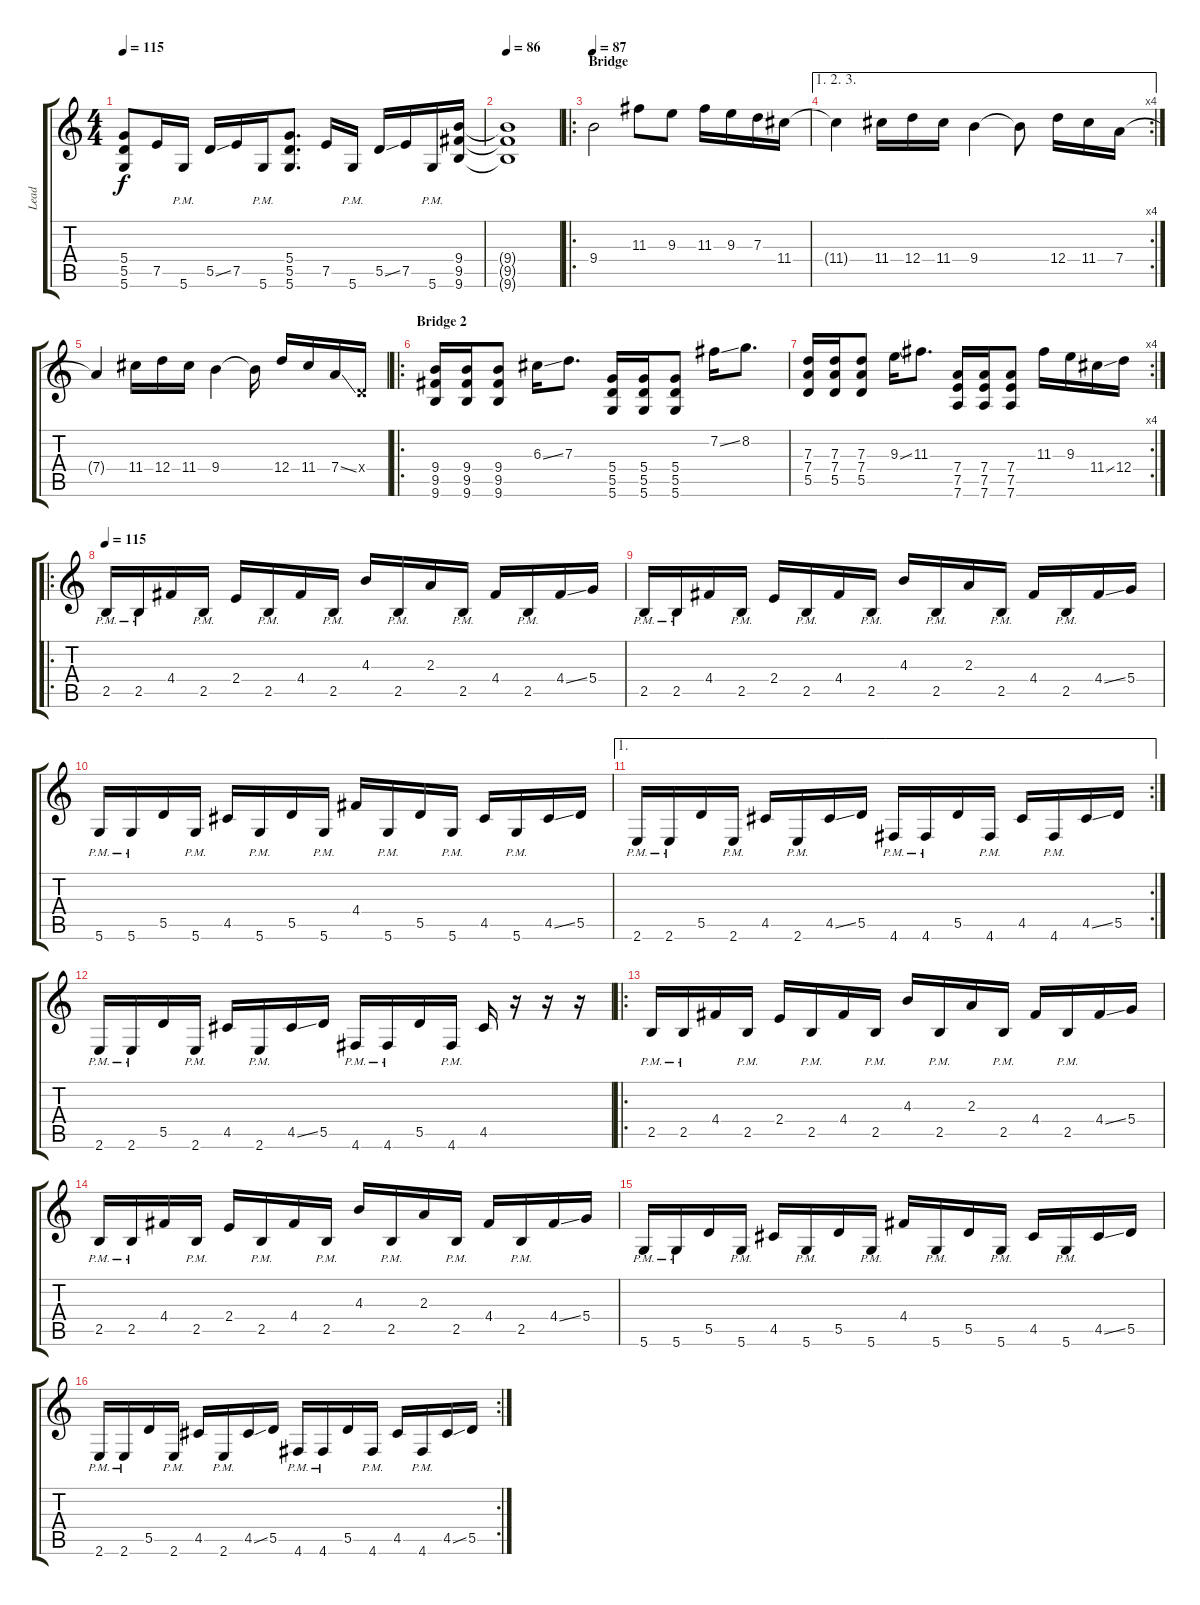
\track ("Lead" "Lead") {instrument overdrivenguitar}
\staff {score tabs}
\tuning (E4 B3 G3 D3 A2 D2) {hide}
\ts (4 4)
\tempo 115
\clef g2
\ks c
(5.4{t} 5.5{t} 5.6{t}).8{dy f} 7.5.16 5.6{pm}.16 5.5{ss}.16 7.5.16 5.6{pm}.16 (5.4 5.5 5.6).8{d} 7.5.16 5.6{pm}.16 5.5{ss}.16 7.5.16 5.6{pm}.16 (9.4 9.5 9.6).16 |
\tempo 86
(9.4{t} 9.5{t} 9.6{t}).1 |
\ro
\section ("" "Bridge")
\tempo 87
9.4.2 11.3.8 9.3.8 11.3.16 9.3.16 7.3.16 11.4.16 |
\ae (1 2 3)
\rc 4
11.4{t}.4 11.4.16 12.4.16 11.4.16 9.4.4 9.4{t}.8 12.4.16 11.4.16 7.4.16 |
7.4{t}.4 11.4.16 12.4.16 11.4.16 9.4.4 9.4{t}.16 12.4.16 11.4.16 7.4{ss}.16 0.4{x}.16 |
\ro
\section ("" "Bridge 2")
(9.4 9.5 9.6).16 (9.4 9.5 9.6).16 (9.4 9.5 9.6).8 6.3{ss}.16 7.3.8{d} (5.4 5.5 5.6).16 (5.4 5.5 5.6).16 (5.4 5.5 5.6).8 7.2{ss}.16 8.2.8{d} |
\rc 4
(7.3 7.4 5.5).16 (7.3 7.4 5.5).16 (7.3 7.4 5.5).8 9.3{ss}.16 11.3.8{d} (7.4 7.5 7.6).16 (7.4 7.5 7.6).16 (7.4 7.5 7.6).8 11.3.16 9.3.16 11.4{ss}.16 12.4.16 |
\ro
\tempo 115
2.5{pm}.16 2.5{pm}.16 4.4.16 2.5{pm}.16 2.4.16 2.5{pm}.16 4.4.16 2.5{pm}.16 4.3.16 2.5{pm}.16 2.3.16 2.5{pm}.16 4.4.16 2.5{pm}.16 4.4{ss}.16 5.4.16 |
2.5{pm}.16 2.5{pm}.16 4.4.16 2.5{pm}.16 2.4.16 2.5{pm}.16 4.4.16 2.5{pm}.16 4.3.16 2.5{pm}.16 2.3.16 2.5{pm}.16 4.4.16 2.5{pm}.16 4.4{ss}.16 5.4.16 |
5.6{pm}.16 5.6{pm}.16 5.5.16 5.6{pm}.16 4.5.16 5.6{pm}.16 5.5.16 5.6{pm}.16 4.4.16 5.6{pm}.16 5.5.16 5.6{pm}.16 4.5.16 5.6{pm}.16 4.5{ss}.16 5.5.16 |
\ae 1
\rc 2
2.6{pm}.16 2.6{pm}.16 5.5.16 2.6{pm}.16 4.5.16 2.6{pm}.16 4.5{ss}.16 5.5.16 4.6{pm}.16 4.6{pm}.16 5.5.16 4.6{pm}.16 4.5.16 4.6{pm}.16 4.5{ss}.16 5.5.16 |
2.6{pm}.16 2.6{pm}.16 5.5.16 2.6{pm}.16 4.5.16 2.6{pm}.16 4.5{ss}.16 5.5.16 4.6{pm}.16 4.6{pm}.16 5.5.16 4.6{pm}.16 4.5.16 r.16 r.16 r.16 |
\ro
2.5{pm}.16 2.5{pm}.16 4.4.16 2.5{pm}.16 2.4.16 2.5{pm}.16 4.4.16 2.5{pm}.16 4.3.16 2.5{pm}.16 2.3.16 2.5{pm}.16 4.4.16 2.5{pm}.16 4.4{ss}.16 5.4.16 |
2.5{pm}.16 2.5{pm}.16 4.4.16 2.5{pm}.16 2.4.16 2.5{pm}.16 4.4.16 2.5{pm}.16 4.3.16 2.5{pm}.16 2.3.16 2.5{pm}.16 4.4.16 2.5{pm}.16 4.4{ss}.16 5.4.16 |
5.6{pm}.16 5.6{pm}.16 5.5.16 5.6{pm}.16 4.5.16 5.6{pm}.16 5.5.16 5.6{pm}.16 4.4.16 5.6{pm}.16 5.5.16 5.6{pm}.16 4.5.16 5.6{pm}.16 4.5{ss}.16 5.5.16 |
\rc 2
2.6{pm}.16 2.6{pm}.16 5.5.16 2.6{pm}.16 4.5.16 2.6{pm}.16 4.5{ss}.16 5.5.16 4.6{pm}.16 4.6{pm}.16 5.5.16 4.6{pm}.16 4.5.16 4.6{pm}.16 4.5{ss}.16 5.5.16
